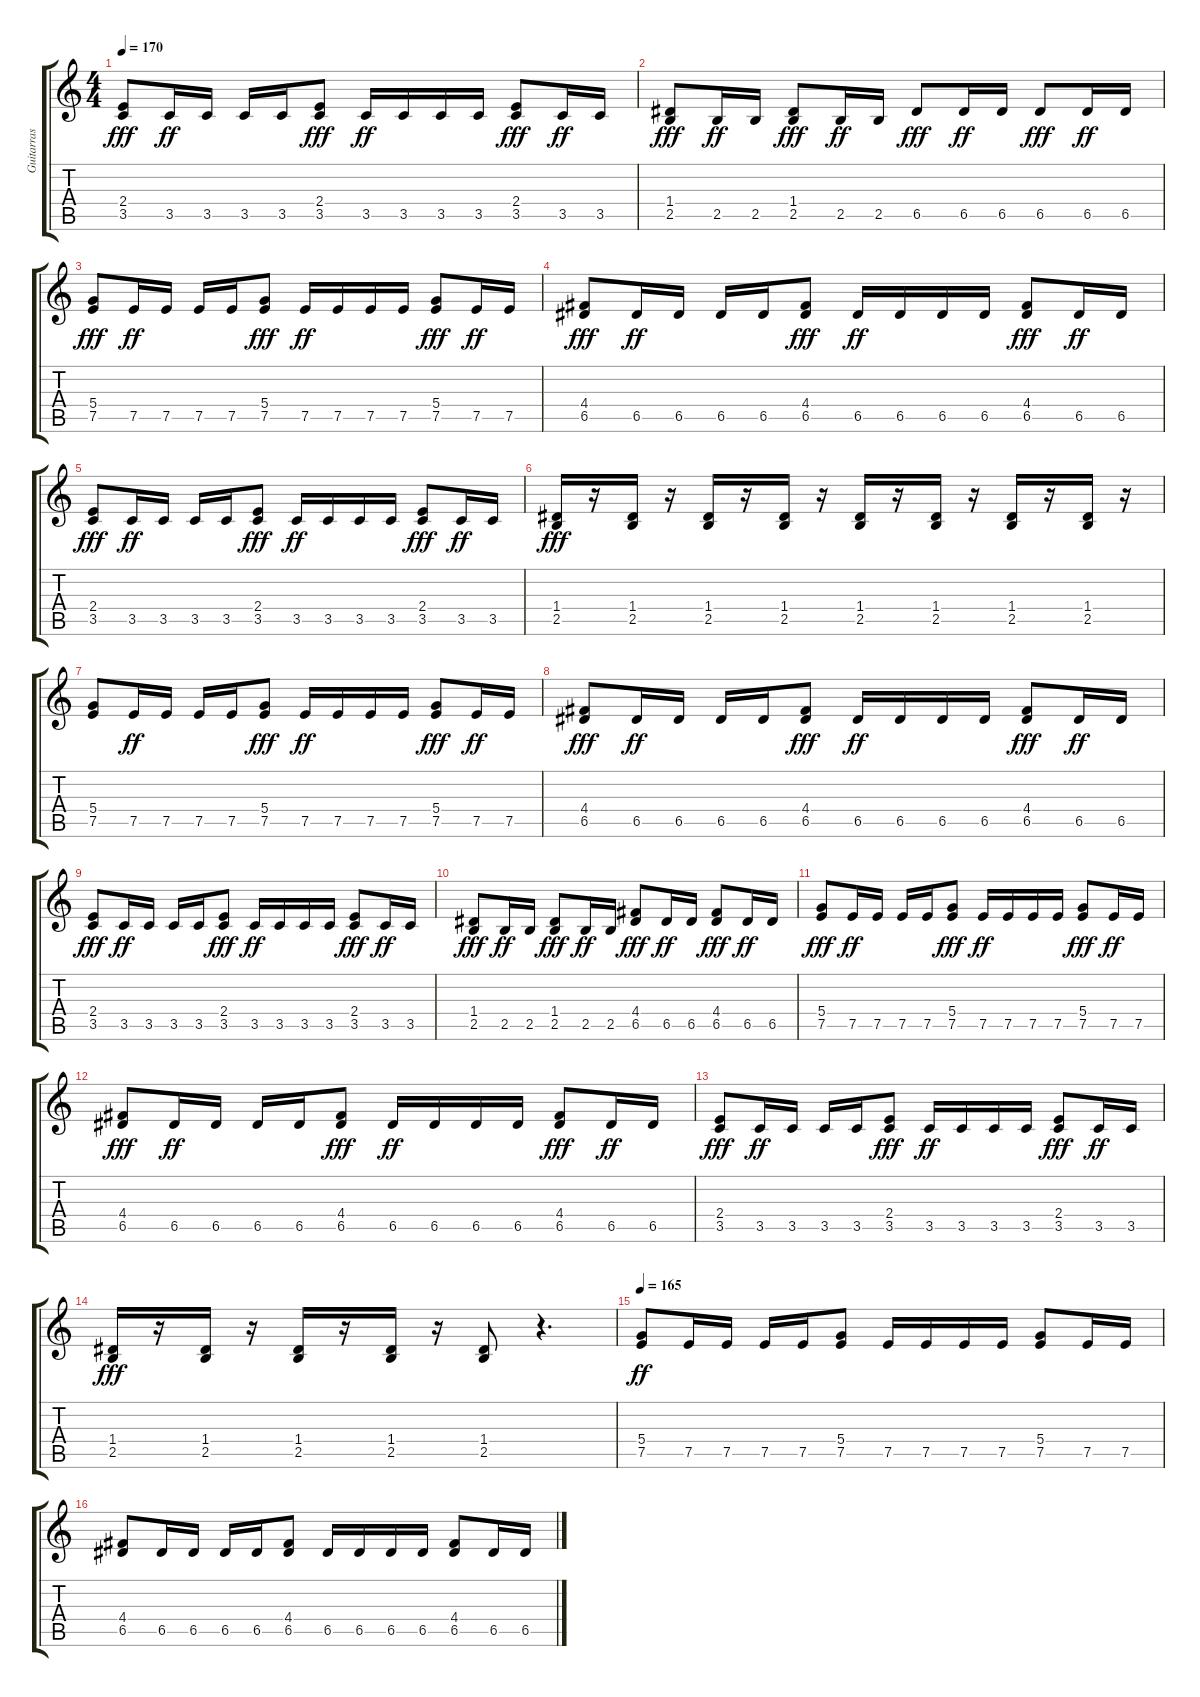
\track ("Guitarras" "Guitarras") {instrument distortionguitar}
\staff {score tabs}
\tuning (E4 B3 G3 D3 A2 E2) {hide}
\ts (4 4)
\tempo 170
\clef g2
\ks c
(2.4 3.5).8{dy fff} 3.5.16{dy ff} 3.5.16 3.5.16 3.5.16 (2.4 3.5).8{dy fff} 3.5.16{dy ff} 3.5.16 3.5.16 3.5.16 (2.4 3.5).8{dy fff} 3.5.16{dy ff} 3.5.16 |
(1.4 2.5).8{dy fff} 2.5.16{dy ff} 2.5.16 (1.4 2.5).8{dy fff} 2.5.16{dy ff} 2.5.16 6.5.8{dy fff} 6.5.16{dy ff} 6.5.16 6.5.8{dy fff} 6.5.16{dy ff} 6.5.16 |
(5.4 7.5).8{dy fff} 7.5.16{dy ff} 7.5.16 7.5.16 7.5.16 (5.4 7.5).8{dy fff} 7.5.16{dy ff} 7.5.16 7.5.16 7.5.16 (5.4 7.5).8{dy fff} 7.5.16{dy ff} 7.5.16 |
(4.4 6.5).8{dy fff} 6.5.16{dy ff} 6.5.16 6.5.16 6.5.16 (4.4 6.5).8{dy fff} 6.5.16{dy ff} 6.5.16 6.5.16 6.5.16 (4.4 6.5).8{dy fff} 6.5.16{dy ff} 6.5.16 |
(2.4 3.5).8{dy fff} 3.5.16{dy ff} 3.5.16 3.5.16 3.5.16 (2.4 3.5).8{dy fff} 3.5.16{dy ff} 3.5.16 3.5.16 3.5.16 (2.4 3.5).8{dy fff} 3.5.16{dy ff} 3.5.16 |
(1.4 2.5).16{dy fff} r.16 (1.4 2.5).16 r.16 (1.4 2.5).16 r.16 (1.4 2.5).16 r.16 (1.4 2.5).16 r.16 (1.4 2.5).16 r.16 (1.4 2.5).16 r.16 (1.4 2.5).16 r.16 |
(5.4 7.5).8 7.5.16{dy ff} 7.5.16 7.5.16 7.5.16 (5.4 7.5).8{dy fff} 7.5.16{dy ff} 7.5.16 7.5.16 7.5.16 (5.4 7.5).8{dy fff} 7.5.16{dy ff} 7.5.16 |
(4.4 6.5).8{dy fff} 6.5.16{dy ff} 6.5.16 6.5.16 6.5.16 (4.4 6.5).8{dy fff} 6.5.16{dy ff} 6.5.16 6.5.16 6.5.16 (4.4 6.5).8{dy fff} 6.5.16{dy ff} 6.5.16 |
(2.4 3.5).8{dy fff} 3.5.16{dy ff} 3.5.16 3.5.16 3.5.16 (2.4 3.5).8{dy fff} 3.5.16{dy ff} 3.5.16 3.5.16 3.5.16 (2.4 3.5).8{dy fff} 3.5.16{dy ff} 3.5.16 |
(1.4 2.5).8{dy fff} 2.5.16{dy ff} 2.5.16 (1.4 2.5).8{dy fff} 2.5.16{dy ff} 2.5.16 (4.4 6.5).8{dy fff} 6.5.16{dy ff} 6.5.16 (4.4 6.5).8{dy fff} 6.5.16{dy ff} 6.5.16 |
(5.4 7.5).8{dy fff} 7.5.16{dy ff} 7.5.16 7.5.16 7.5.16 (5.4 7.5).8{dy fff} 7.5.16{dy ff} 7.5.16 7.5.16 7.5.16 (5.4 7.5).8{dy fff} 7.5.16{dy ff} 7.5.16 |
(4.4 6.5).8{dy fff} 6.5.16{dy ff} 6.5.16 6.5.16 6.5.16 (4.4 6.5).8{dy fff} 6.5.16{dy ff} 6.5.16 6.5.16 6.5.16 (4.4 6.5).8{dy fff} 6.5.16{dy ff} 6.5.16 |
(2.4 3.5).8{dy fff} 3.5.16{dy ff} 3.5.16 3.5.16 3.5.16 (2.4 3.5).8{dy fff} 3.5.16{dy ff} 3.5.16 3.5.16 3.5.16 (2.4 3.5).8{dy fff} 3.5.16{dy ff} 3.5.16 |
(1.4 2.5).16{dy fff} r.16 (1.4 2.5).16 r.16 (1.4 2.5).16 r.16 (1.4 2.5).16 r.16 (1.4 2.5).8 r.4{d} |
\tempo 165
(5.4 7.5).8{dy ff} 7.5.16 7.5.16 7.5.16 7.5.16 (5.4 7.5).8 7.5.16 7.5.16 7.5.16 7.5.16 (5.4 7.5).8 7.5.16 7.5.16 |
(4.4 6.5).8 6.5.16 6.5.16 6.5.16 6.5.16 (4.4 6.5).8 6.5.16 6.5.16 6.5.16 6.5.16 (4.4 6.5).8 6.5.16 6.5.16
